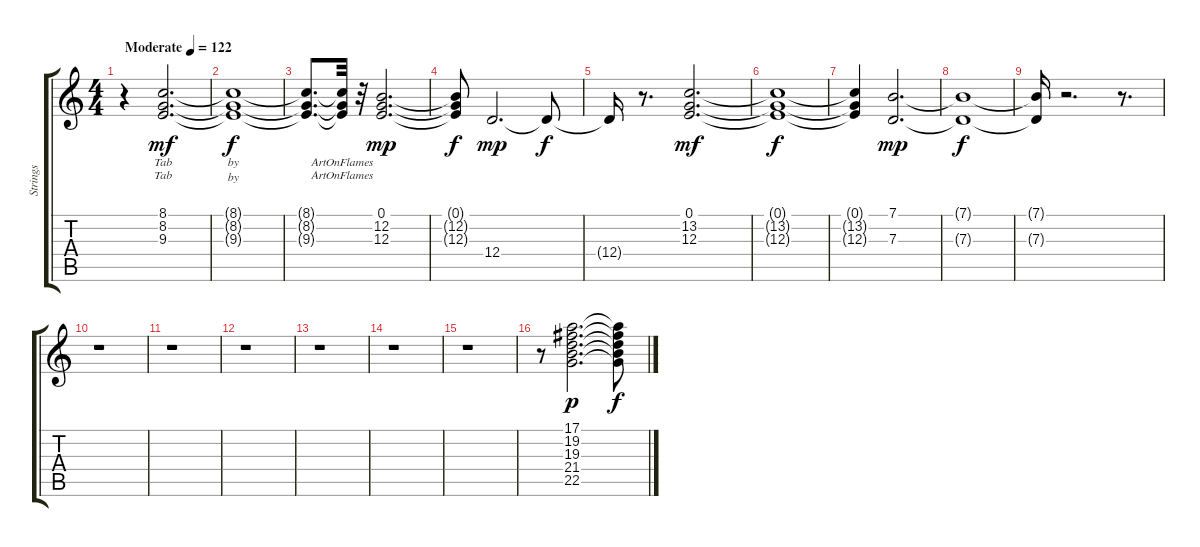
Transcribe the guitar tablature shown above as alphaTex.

\track ("Strings" "Strings") {instrument stringensemble1}
\staff {score tabs}
\tuning (E4 B3 G3 D3 A2 E2) {hide}
\ts (4 4)
\tempo (122 "Moderate")
\clef g2
\ks c
r.4{dy mf instrument stringensemble1} (8.1 8.2 9.3).2{d lyrics (0 "Tab") lyrics (1 "Tab") lyrics (2 "") lyrics (3 "") lyrics (4 "")} |
(8.1{t} 8.2{t} 9.3{t}).1{lyrics (0 "by") lyrics (1 "by") lyrics (2 "") lyrics (3 "") lyrics (4 "") dy f} |
(8.1{t} 8.2{t} 9.3{t}).8{d lyrics (0 "") lyrics (1 "") lyrics (2 "") lyrics (3 "") lyrics (4 "")} (8.1{t} 8.2{t} 9.3{t}).32{lyrics (0 "ArtOnFlames") lyrics (1 "ArtOnFlames") lyrics (2 "") lyrics (3 "") lyrics (4 "")} r.32 (0.1 12.2 12.3).2{d dy mp} |
(0.1{t} 12.2{t} 12.3{t}).8{dy f} 12.4.2{d dy mp} 12.4{t}.8{dy f} |
12.4{t}.16 r.8{d} (0.1 13.2 12.3).2{d dy mf} |
(0.1{t} 13.2{t} 12.3{t}).1{dy f} |
(0.1{t} 13.2{t} 12.3{t}).4 (7.1 7.3).2{d dy mp} |
(7.1{t} 7.3{t}).1{dy f} |
(7.1{t} 7.3{t}).16 r.2{d} r.8{d} |
r.1 |
r.1 |
r.1 |
r.1 |
r.1 |
r.1 |
r.8 (17.1 19.2 19.3 21.4 22.5).2{d dy p} (17.1{t} 19.2{t} 19.3{t} 21.4{t} 22.5{t}).8{dy f}
